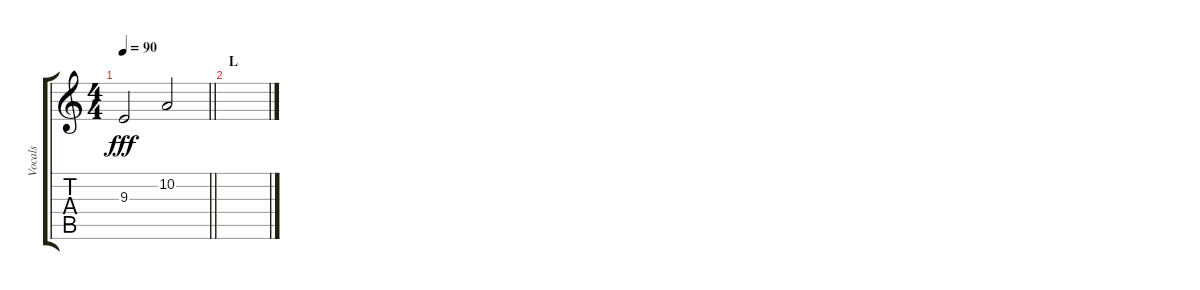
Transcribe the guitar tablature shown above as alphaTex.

\track ("Vocals" "Vocals") {instrument lead8bassandlead}
\staff {score tabs}
\tuning (E4 B3 G3 D3 A2 E2) {hide}
\ts (4 4)
\tempo 90
\clef g2
\barLineRight lightlight
\ks c
9.3.2{dy fff} 10.2.2 |
\section ("" "L")
